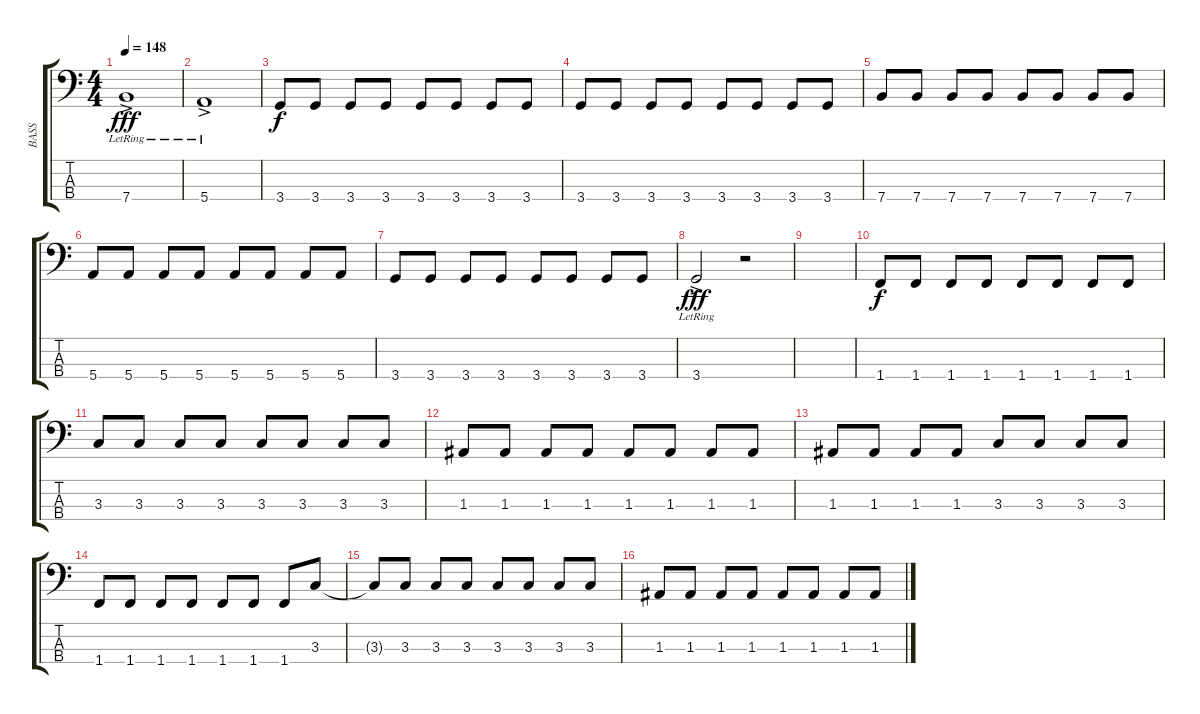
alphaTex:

\track ("BASS" "BASS") {instrument electricbassfinger}
\staff {score tabs}
\tuning (G2 D2 A1 E1) {hide}
\ts (4 4)
\tempo 148
\clef f4
\ks c
7.4{ac lr}.1{dy fff} |
5.4{ac lr}.1 |
3.4.8{dy f} 3.4.8 3.4.8 3.4.8 3.4.8 3.4.8 3.4.8 3.4.8 |
3.4.8 3.4.8 3.4.8 3.4.8 3.4.8 3.4.8 3.4.8 3.4.8 |
7.4.8 7.4.8 7.4.8 7.4.8 7.4.8 7.4.8 7.4.8 7.4.8 |
5.4.8 5.4.8 5.4.8 5.4.8 5.4.8 5.4.8 5.4.8 5.4.8 |
3.4.8 3.4.8 3.4.8 3.4.8 3.4.8 3.4.8 3.4.8 3.4.8 |
3.4{ac lr}.2{dy fff} r.2 |
|
1.4.8{dy f} 1.4.8 1.4.8 1.4.8 1.4.8 1.4.8 1.4.8 1.4.8 |
3.3.8 3.3.8 3.3.8 3.3.8 3.3.8 3.3.8 3.3.8 3.3.8 |
1.3.8 1.3.8 1.3.8 1.3.8 1.3.8 1.3.8 1.3.8 1.3.8 |
1.3.8 1.3.8 1.3.8 1.3.8 3.3.8 3.3.8 3.3.8 3.3.8 |
1.4.8 1.4.8 1.4.8 1.4.8 1.4.8 1.4.8 1.4.8 3.3.8 |
3.3{t}.8 3.3.8 3.3.8 3.3.8 3.3.8 3.3.8 3.3.8 3.3.8 |
1.3.8 1.3.8 1.3.8 1.3.8 1.3.8 1.3.8 1.3.8 1.3.8
